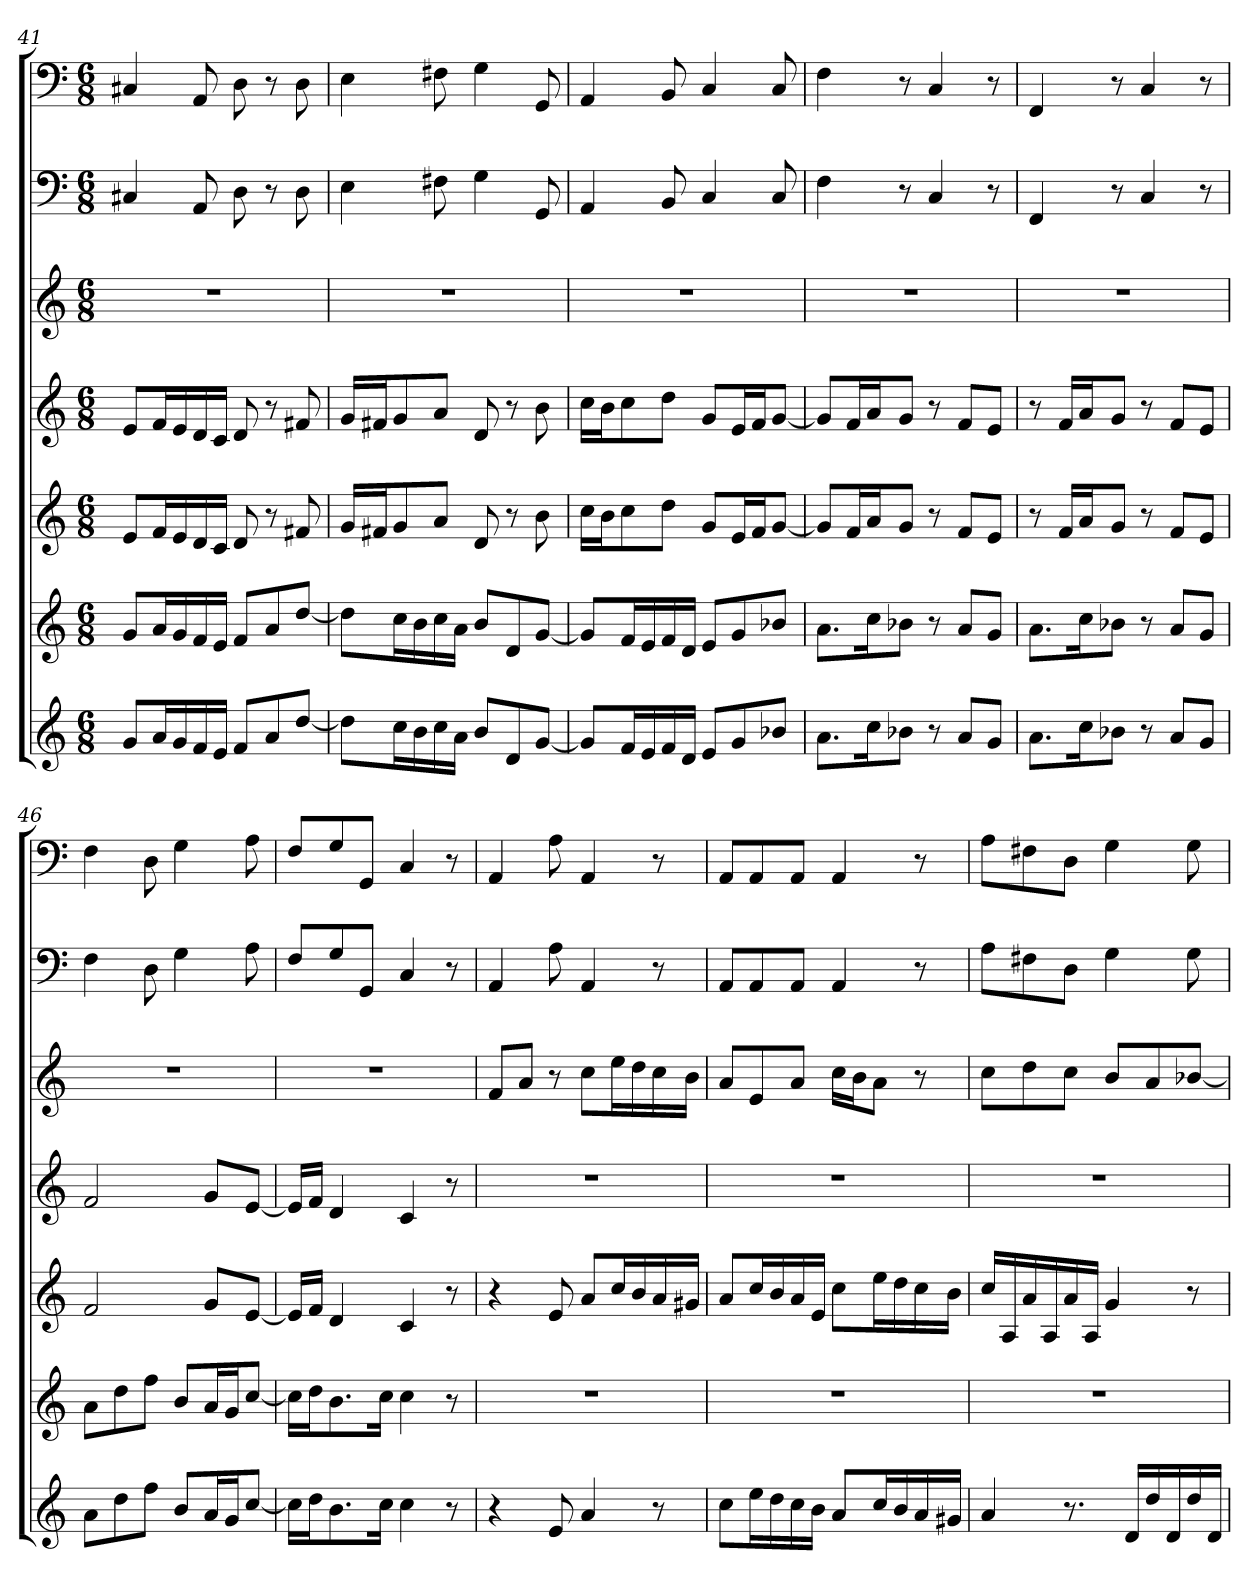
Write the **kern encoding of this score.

**kern	**kern	**kern	**kern	**kern	**kern	**kern
*part7	*part6	*part5	*part4	*part3	*part2	*part1
*staff7	*staff6	*staff5	*staff4	*staff3	*staff2	*staff1
*k[]	*k[]	*k[]	*k[]	*k[]	*k[]	*k[]
*C:	*C:	*C:	*C:	*C:	*C:	*C:
*M6/8	*M6/8	*M6/8	*M6/8	*M6/8	*M6/8	*M6/8
=41	=41	=41	=41	=41	=41	=41
8gL	8gL	8eL	8eL	2.r	4C#X	4C#X
16aL	16aL	16fL	16fL	.	.	.
16g	16g	16e	16e	.	.	.
16f	16f	16d	16d	.	8AA	8AA
16eJJ	16eJJ	16cJJ	16cJJ	.	.	.
8fL	8fL	8d	8d	.	8D	8D
8a	8a	8r	8r	.	8r	8r
[8ddJ	[8ddJ	8f#X	8f#X	.	8D	8D
=42	=42	=42	=42	=42	=42	=42
8ddL]	8ddL]	16gLL	16gLL	2.r	4E	4E
.	.	16f#XJ	16f#XJ	.	.	.
16ccL	16ccL	8g	8g	.	.	.
16b	16b	.	.	.	.	.
16cc	16cc	8aJ	8aJ	.	8F#X	8F#X
16aJJ	16aJJ	.	.	.	.	.
8bL	8bL	8d	8d	.	4G	4G
8d	8d	8r	8r	.	.	.
[8gJ	[8gJ	8b	8b	.	8GG	8GG
=43	=43	=43	=43	=43	=43	=43
8gL]	8gL]	16ccLL	16ccLL	2.r	4AA	4AA
.	.	16bJ	16bJ	.	.	.
16fL	16fL	8cc	8cc	.	.	.
16e	16e	.	.	.	.	.
16f	16f	8ddJ	8ddJ	.	8BB	8BB
16dJJ	16dJJ	.	.	.	.	.
8eL	8eL	8gL	8gL	.	4C	4C
8g	8g	16eL	16eL	.	.	.
.	.	16fJ	16fJ	.	.	.
8b-XJ	8b-XJ	[8gJ	[8gJ	.	8C	8C
=44	=44	=44	=44	=44	=44	=44
8.aL	8.aL	8gL]	8gL]	2.r	4F	4F
.	.	16fL	16fL	.	.	.
16ccK	16ccK	16aJ	16aJ	.	.	.
8b-XJ	8b-XJ	8gJ	8gJ	.	8r	8r
8r	8r	8r	8r	.	4C	4C
8aL	8aL	8fL	8fL	.	.	.
8gJ	8gJ	8eJ	8eJ	.	8r	8r
=45	=45	=45	=45	=45	=45	=45
8.aL	8.aL	8r	8r	2.r	4FF	4FF
.	.	16fLL	16fLL	.	.	.
16ccK	16ccK	16aJ	16aJ	.	.	.
8b-XJ	8b-XJ	8gJ	8gJ	.	8r	8r
8r	8r	8r	8r	.	4C	4C
8aL	8aL	8fL	8fL	.	.	.
8gJ	8gJ	8eJ	8eJ	.	8r	8r
=46	=46	=46	=46	=46	=46	=46
8aL	8aL	2f	2f	2.r	4F	4F
8dd	8dd	.	.	.	.	.
8ffJ	8ffJ	.	.	.	8D	8D
8bL	8bL	.	.	.	4G	4G
16aL	16aL	8gL	8gL	.	.	.
16gJ	16gJ	.	.	.	.	.
[8ccJ	[8ccJ	[8eJ	[8eJ	.	8A	8A
=47	=47	=47	=47	=47	=47	=47
16ccLL]	16ccLL]	16eLL]	16eLL]	2.r	8FL	8FL
16ddJ	16ddJ	16fJJ	16fJJ	.	.	.
8.b	8.b	4d	4d	.	8G	8G
.	.	.	.	.	8GGJ	8GGJ
16ccJk	16ccJk	.	.	.	.	.
4cc	4cc	4c	4c	.	4C	4C
8r	8r	8r	8r	.	8r	8r
=48	=48	=48	=48	=48	=48	=48
4r	2.r	4r	2.r	8fL	4AA	4AA
.	.	.	.	8aJ	.	.
8e	.	8e	.	8r	8A	8A
4a	.	8aL	.	8ccL	4AA	4AA
.	.	16ccL	.	16eeL	.	.
.	.	16b	.	16dd	.	.
8r	.	16a	.	16cc	8r	8r
.	.	16g#XJJ	.	16bJJ	.	.
=49	=49	=49	=49	=49	=49	=49
8ccL	2.r	8aL	2.r	8aL	8AAL	8AAL
16eeL	.	16ccL	.	8e	8AA	8AA
16dd	.	16b	.	.	.	.
16cc	.	16a	.	8aJ	8AAJ	8AAJ
16bJJ	.	16eJJ	.	.	.	.
8aL	.	8ccL	.	16ccLL	4AA	4AA
.	.	.	.	16bJ	.	.
16ccL	.	16eeL	.	8aJ	.	.
16b	.	16dd	.	.	.	.
16a	.	16cc	.	8r	8r	8r
16g#XJJ	.	16bJJ	.	.	.	.
=50	=50	=50	=50	=50	=50	=50
4a	2.r	16ccLL	2.r	8ccL	8AL	8AL
.	.	16A	.	.	.	.
.	.	16a	.	8dd	8F#X	8F#X
.	.	16A	.	.	.	.
8.r	.	16a	.	8ccJ	8DJ	8DJ
.	.	16AJJ	.	.	.	.
.	.	4g	.	8bL	4G	4G
16dLL	.	.	.	.	.	.
16dd	.	.	.	8a	.	.
16d	.	.	.	.	.	.
16dd	.	8r	.	[8b-XJ	8G	8G
16dJJ	.	.	.	.	.	.
=	=	=	=	=	=	=
*-	*-	*-	*-	*-	*-	*-
